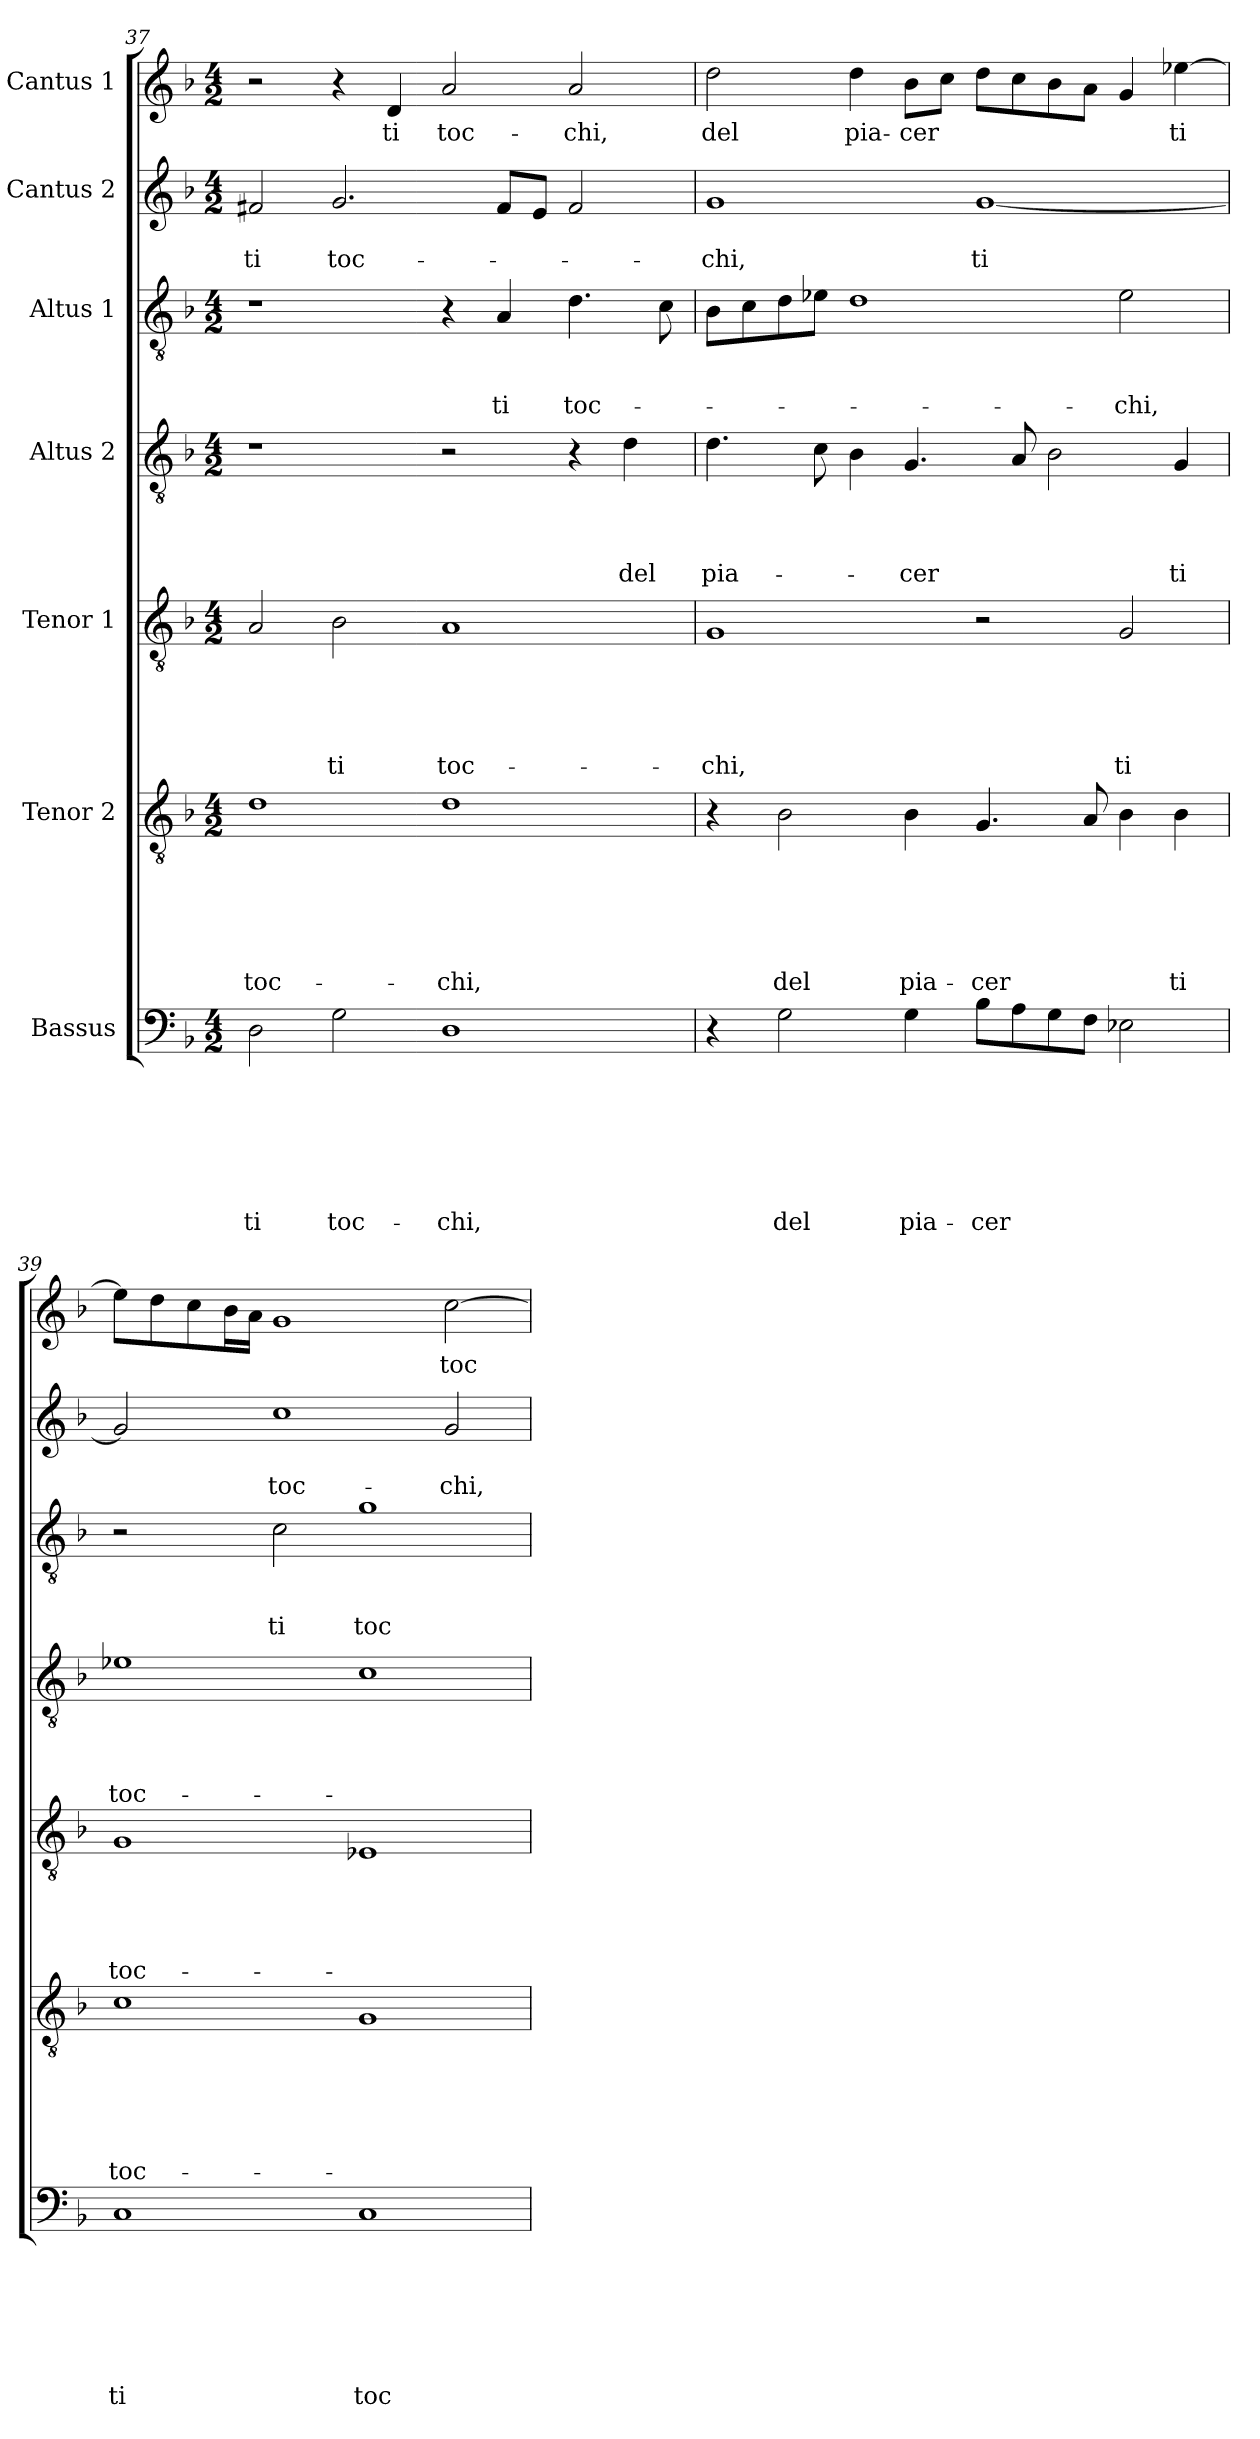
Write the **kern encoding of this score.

**kern	**text	**text	**text	**text	**text	**text	**text	**kern	**text	**text	**text	**text	**text	**text	**kern	**text	**text	**text	**text	**text	**kern	**text	**text	**text	**text	**kern	**text	**text	**text	**kern	**text	**text	**kern	**text
*part7	*part7	*part7	*part7	*part7	*part7	*part7	*part7	*part6	*part6	*part6	*part6	*part6	*part6	*part6	*part5	*part5	*part5	*part5	*part5	*part5	*part4	*part4	*part4	*part4	*part4	*part3	*part3	*part3	*part3	*part2	*part2	*part2	*part1	*part1
*staff7	*staff7	*staff7	*staff7	*staff7	*staff7	*staff7	*staff7	*staff6	*staff6	*staff6	*staff6	*staff6	*staff6	*staff6	*staff5	*staff5	*staff5	*staff5	*staff5	*staff5	*staff4	*staff4	*staff4	*staff4	*staff4	*staff3	*staff3	*staff3	*staff3	*staff2	*staff2	*staff2	*staff1	*staff1
*I"Bassus	*	*	*	*	*	*	*	*I"Tenor 2	*	*	*	*	*	*	*I"Tenor 1	*	*	*	*	*	*I"Altus 2	*	*	*	*	*I"Altus 1	*	*	*	*I"Cantus 2	*	*	*I"Cantus 1	*
!!LO:LB:g=z
*clefF4	*	*	*	*	*	*	*	*clefGv2	*	*	*	*	*	*	*clefGv2	*	*	*	*	*	*clefGv2	*	*	*	*	*clefGv2	*	*	*	*clefG2	*	*	*clefG2	*
*k[b-]	*	*	*	*	*	*	*	*k[b-]	*	*	*	*	*	*	*k[b-]	*	*	*	*	*	*k[b-]	*	*	*	*	*k[b-]	*	*	*	*k[b-]	*	*	*k[b-]	*
*d:	*	*	*	*	*	*	*	*d:	*	*	*	*	*	*	*d:	*	*	*	*	*	*d:	*	*	*	*	*d:	*	*	*	*d:	*	*	*d:	*
*M4/2	*	*	*	*	*	*	*	*M4/2	*	*	*	*	*	*	*M4/2	*	*	*	*	*	*M4/2	*	*	*	*	*M4/2	*	*	*	*M4/2	*	*	*M4/2	*
=37	=37	=37	=37	=37	=37	=37	=37	=37	=37	=37	=37	=37	=37	=37	=37	=37	=37	=37	=37	=37	=37	=37	=37	=37	=37	=37	=37	=37	=37	=37	=37	=37	=37	=37
!	!	!	!	!	!	!	!LO:LY:b	!	!	!	!	!	!	!LO:LY:b	!	!	!	!	!	!	!	!	!	!	!	!	!	!	!	!	!	!LO:LY:b	!	!
2D\	.	.	.	.	.	.	ti	1d	.	.	.	.	.	toc-	2A/	.	.	.	.	.	1r	.	.	.	.	1r	.	.	.	2f#X/	.	ti	2r	.
!	!	!	!	!	!	!	!LO:LY:b	!	!	!	!	!	!	!	!	!	!	!	!	!LO:LY:b	!	!	!	!	!	!	!	!	!	!	!	!LO:LY:b	!	!
2G\	.	.	.	.	.	.	toc-	.	.	.	.	.	.	.	2B-\	.	.	.	.	ti	.	.	.	.	.	.	.	.	.	2.g/	.	toc-	4r	.
!	!	!	!	!	!	!	!	!	!	!	!	!	!	!	!	!	!	!	!	!	!	!	!	!	!	!	!	!	!	!	!	!	!	!LO:LY:b
.	.	.	.	.	.	.	.	.	.	.	.	.	.	.	.	.	.	.	.	.	.	.	.	.	.	.	.	.	.	.	.	.	4d/	ti
!	!	!	!	!	!	!	!LO:LY:b	!	!	!	!	!	!	!LO:LY:b	!	!	!	!	!	!LO:LY:b	!	!	!	!	!	!	!	!	!	!	!	!	!	!LO:LY:b
1D	.	.	.	.	.	.	-chi,	1d	.	.	.	.	.	-chi,	1A	.	.	.	.	toc-	2r	.	.	.	.	4r	.	.	.	.	.	.	2a/	toc-
!	!	!	!	!	!	!	!	!	!	!	!	!	!	!	!	!	!	!	!	!	!	!	!	!	!	!	!	!	!LO:LY:b	!	!	!	!	!
.	.	.	.	.	.	.	.	.	.	.	.	.	.	.	.	.	.	.	.	.	.	.	.	.	.	4A/	.	.	ti	8f#/L	.	.	.	.
.	.	.	.	.	.	.	.	.	.	.	.	.	.	.	.	.	.	.	.	.	.	.	.	.	.	.	.	.	.	8e/J	.	.	.	.
!	!	!	!	!	!	!	!	!	!	!	!	!	!	!	!	!	!	!	!	!	!	!	!	!	!	!	!	!	!LO:LY:b	!	!	!	!	!LO:LY:b
.	.	.	.	.	.	.	.	.	.	.	.	.	.	.	.	.	.	.	.	.	4r	.	.	.	.	4.d\	.	.	toc-	2f#/	.	.	2a/	-chi,
!	!	!	!	!	!	!	!	!	!	!	!	!	!	!	!	!	!	!	!	!	!	!	!	!	!LO:LY:b	!	!	!	!	!	!	!	!	!
.	.	.	.	.	.	.	.	.	.	.	.	.	.	.	.	.	.	.	.	.	4d\	.	.	.	del	.	.	.	.	.	.	.	.	.
.	.	.	.	.	.	.	.	.	.	.	.	.	.	.	.	.	.	.	.	.	.	.	.	.	.	8c\	.	.	.	.	.	.	.	.
=38	=38	=38	=38	=38	=38	=38	=38	=38	=38	=38	=38	=38	=38	=38	=38	=38	=38	=38	=38	=38	=38	=38	=38	=38	=38	=38	=38	=38	=38	=38	=38	=38	=38	=38
!	!	!	!	!	!	!	!	!	!	!	!	!	!	!	!	!	!	!	!	!LO:LY:b	!	!	!	!	!LO:LY:b	!	!	!	!	!	!	!LO:LY:b	!	!LO:LY:b
4r	.	.	.	.	.	.	.	4r	.	.	.	.	.	.	1G	.	.	.	.	-chi,	4.d\	.	.	.	pia-	8B-\L	.	.	.	1g	.	-chi,	2dd\	del
.	.	.	.	.	.	.	.	.	.	.	.	.	.	.	.	.	.	.	.	.	.	.	.	.	.	8c\	.	.	.	.	.	.	.	.
!	!	!	!	!	!	!	!LO:LY:b	!	!	!	!	!	!	!LO:LY:b	!	!	!	!	!	!	!	!	!	!	!	!	!	!	!	!	!	!	!	!
2G\	.	.	.	.	.	.	del	2B-\	.	.	.	.	.	del	.	.	.	.	.	.	.	.	.	.	.	8d\	.	.	.	.	.	.	.	.
.	.	.	.	.	.	.	.	.	.	.	.	.	.	.	.	.	.	.	.	.	8c\	.	.	.	.	8e-X\J	.	.	.	.	.	.	.	.
!	!	!	!	!	!	!	!	!	!	!	!	!	!	!	!	!	!	!	!	!	!	!	!	!	!	!	!	!	!	!	!	!	!	!LO:LY:b
.	.	.	.	.	.	.	.	.	.	.	.	.	.	.	.	.	.	.	.	.	4B-\	.	.	.	.	1d	.	.	.	.	.	.	4dd\	pia-
!	!	!	!	!	!	!	!LO:LY:b	!	!	!	!	!	!	!LO:LY:b	!	!	!	!	!	!	!	!	!	!	!LO:LY:b	!	!	!	!	!	!	!	!	!LO:LY:b
4G\	.	.	.	.	.	.	pia-	4B-\	.	.	.	.	.	pia-	.	.	.	.	.	.	4.G/	.	.	.	-cer	.	.	.	.	.	.	.	8b-\L	-cer
.	.	.	.	.	.	.	.	.	.	.	.	.	.	.	.	.	.	.	.	.	.	.	.	.	.	.	.	.	.	.	.	.	8cc\J	.
!	!	!	!	!	!	!	!LO:LY:b	!	!	!	!	!	!	!LO:LY:b	!	!	!	!	!	!	!	!	!	!	!	!	!	!	!	!	!	!LO:LY:b	!	!
8B-\L	.	.	.	.	.	.	-cer	4.G/	.	.	.	.	.	-cer	2r	.	.	.	.	.	.	.	.	.	.	.	.	.	.	[1g	.	ti	8dd\L	.
8A\	.	.	.	.	.	.	.	.	.	.	.	.	.	.	.	.	.	.	.	.	8A/	.	.	.	.	.	.	.	.	.	.	.	8cc\	.
8G\	.	.	.	.	.	.	.	.	.	.	.	.	.	.	.	.	.	.	.	.	2B-\	.	.	.	.	.	.	.	.	.	.	.	8b-\	.
8F\J	.	.	.	.	.	.	.	8A/	.	.	.	.	.	.	.	.	.	.	.	.	.	.	.	.	.	.	.	.	.	.	.	.	8a\J	.
!	!	!	!	!	!	!	!	!	!	!	!	!	!	!	!	!	!	!	!	!LO:LY:b	!	!	!	!	!	!	!	!	!LO:LY:b	!	!	!	!	!
2E-X\	.	.	.	.	.	.	.	4B-\	.	.	.	.	.	.	2G/	.	.	.	.	ti	.	.	.	.	.	2e-\	.	.	-chi,	.	.	.	4g/	.
!	!	!	!	!	!	!	!	!	!	!	!	!	!	!LO:LY:b	!	!	!	!	!	!	!	!	!	!	!LO:LY:b	!	!	!	!	!	!	!	!	!LO:LY:b
.	.	.	.	.	.	.	.	4B-\	.	.	.	.	.	ti	.	.	.	.	.	.	4G/	.	.	.	ti	.	.	.	.	.	.	.	[4ee-X\	ti
=39	=39	=39	=39	=39	=39	=39	=39	=39	=39	=39	=39	=39	=39	=39	=39	=39	=39	=39	=39	=39	=39	=39	=39	=39	=39	=39	=39	=39	=39	=39	=39	=39	=39	=39
!	!	!	!	!	!	!	!LO:LY:b	!	!	!	!	!	!	!LO:LY:b	!	!	!	!	!	!LO:LY:b	!	!	!	!	!LO:LY:b	!	!	!	!	!	!	!	!	!
1C	.	.	.	.	.	.	ti	1c	.	.	.	.	.	toc-	1G	.	.	.	.	toc-	1e-X	.	.	.	toc-	2r	.	.	.	2g/]	.	.	8ee-\L]	.
.	.	.	.	.	.	.	.	.	.	.	.	.	.	.	.	.	.	.	.	.	.	.	.	.	.	.	.	.	.	.	.	.	8dd\	.
.	.	.	.	.	.	.	.	.	.	.	.	.	.	.	.	.	.	.	.	.	.	.	.	.	.	.	.	.	.	.	.	.	8cc\	.
.	.	.	.	.	.	.	.	.	.	.	.	.	.	.	.	.	.	.	.	.	.	.	.	.	.	.	.	.	.	.	.	.	16b-\L	.
.	.	.	.	.	.	.	.	.	.	.	.	.	.	.	.	.	.	.	.	.	.	.	.	.	.	.	.	.	.	.	.	.	16a\JJ	.
!	!	!	!	!	!	!	!	!	!	!	!	!	!	!	!	!	!	!	!	!	!	!	!	!	!	!	!	!	!LO:LY:b	!	!	!LO:LY:b	!	!
.	.	.	.	.	.	.	.	.	.	.	.	.	.	.	.	.	.	.	.	.	.	.	.	.	.	2c\	.	.	ti	1cc	.	toc-	1g	.
!	!	!	!	!	!	!	!LO:LY:b	!	!	!	!	!	!	!	!	!	!	!	!	!	!	!	!	!	!	!	!	!	!LO:LY:b	!	!	!	!	!
1C	.	.	.	.	.	.	toc-	1G	.	.	.	.	.	.	1E-X	.	.	.	.	.	1c	.	.	.	.	1g	.	.	toc-	.	.	.	.	.
!	!	!	!	!	!	!	!	!	!	!	!	!	!	!	!	!	!	!	!	!	!	!	!	!	!	!	!	!	!	!	!	!LO:LY:b	!	!LO:LY:b
.	.	.	.	.	.	.	.	.	.	.	.	.	.	.	.	.	.	.	.	.	.	.	.	.	.	.	.	.	.	2g/	.	-chi,	[2cc\	toc-
=	=	=	=	=	=	=	=	=	=	=	=	=	=	=	=	=	=	=	=	=	=	=	=	=	=	=	=	=	=	=	=	=	=	=
*-	*-	*-	*-	*-	*-	*-	*-	*-	*-	*-	*-	*-	*-	*-	*-	*-	*-	*-	*-	*-	*-	*-	*-	*-	*-	*-	*-	*-	*-	*-	*-	*-	*-	*-
